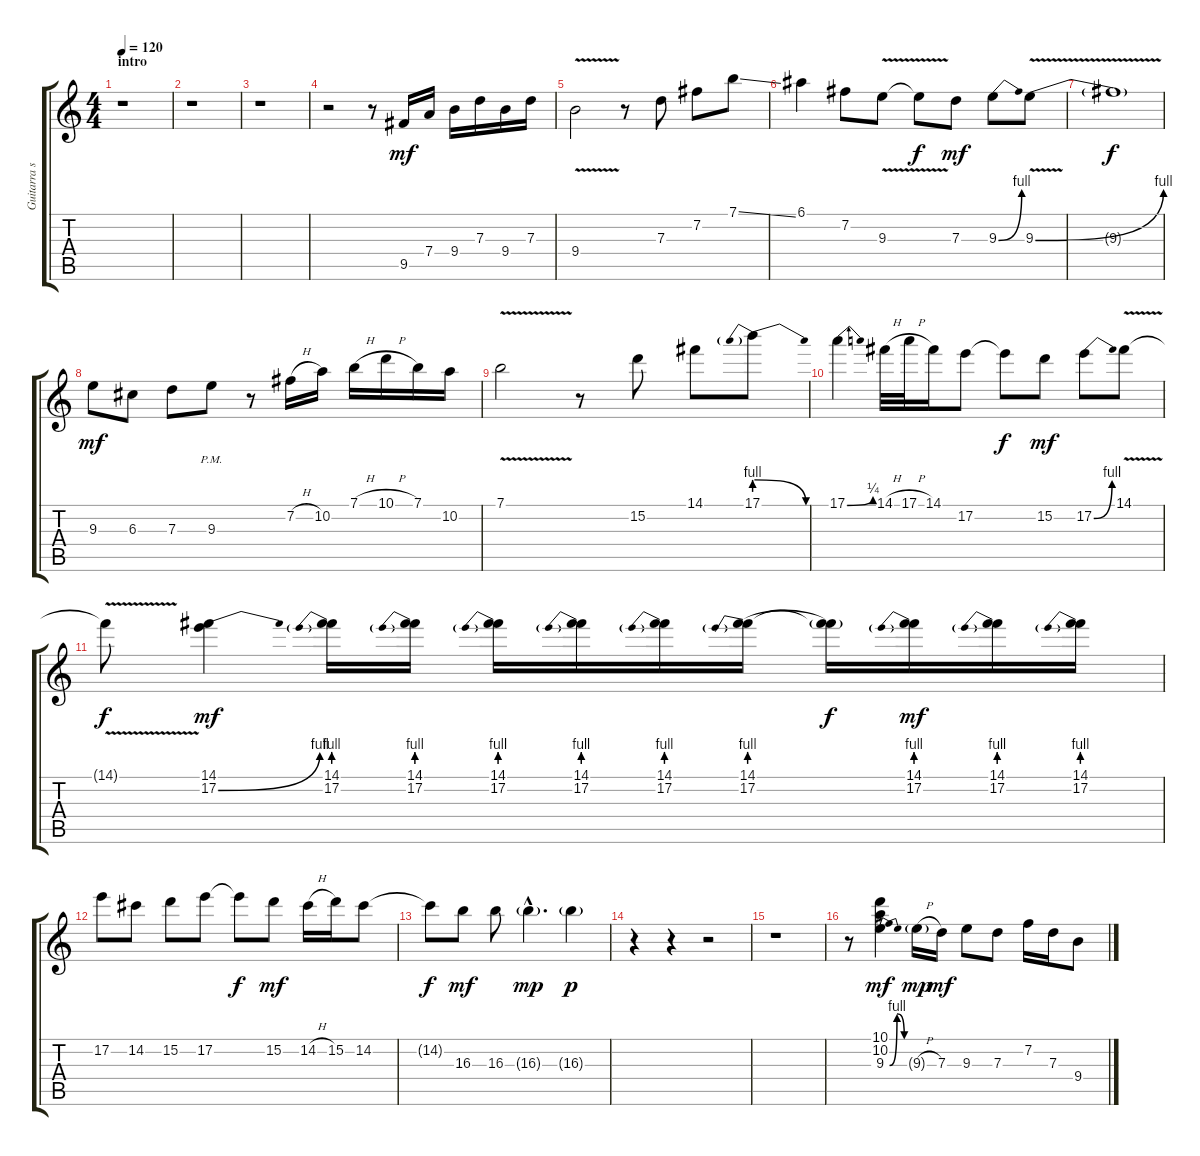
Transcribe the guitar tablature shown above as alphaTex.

\track ("Guitarra solista" "Guitarra s") {instrument distortionguitar}
\staff {score tabs}
\tuning (E4 B3 G3 D3 A2 E2) {hide}
\ts (4 4)
\section ("" "intro")
\tempo 120
\clef g2
\ks c
r.1{dy mf instrument distortionguitar} |
r.1 |
r.1 |
r.2 r.8 9.5.16 7.4.16 9.4.16 7.3.16 9.4.16 7.3.16 |
9.4{v}.2 r.8 7.3.8 7.2.8 7.1{ss}.8 |
6.1.4 7.2.8 9.3{v}.8 9.3{t}.8{dy f} 7.3.8{dy mf} 9.3{be (bend 0 0 60 4)}.8 9.3{be (bend 0 0 60 4) v}.8 |
9.3{t}.1{dy f} |
9.3.8{dy mf} 6.3.8 7.3.8 9.3{pm}.8 r.8 7.2{h}.16 10.2.16 7.1{h}.16 10.1{h}.16 7.1.16 10.2.16 |
7.1{v}.2 r.8 15.2.8 14.1.8 17.1{be (prebendrelease 0 4 60 0)}.8 |
17.1{be (bend 0 0 60 1)}.4 14.1{h}.32 17.1{h}.32 14.1.16 17.2.8 17.2{t}.8{dy f} 15.2.8{dy mf} 17.2{be (bend 0 0 60 4)}.8 14.1{v}.8 |
14.1{t}.8{dy f} (14.1 17.2{be (bend 0 0 60 4)}).4{dy mf} (14.1 17.2{be (prebend 0 4 60 4)}).16 (14.1 17.2{be (prebend 0 4 60 4)}).16 (14.1 17.2{be (prebend 0 4 60 4)}).16 (14.1 17.2{be (prebend 0 4 60 4)}).16 (14.1 17.2{be (prebend 0 4 60 4)}).16 (14.1 17.2{be (prebend 0 4 60 4)}).16 (14.1{t} 17.2{t}).16{dy f} (14.1 17.2{be (prebend 0 4 60 4)}).16{dy mf} (14.1 17.2{be (prebend 0 4 60 4)}).16 (14.1 17.2{be (prebend 0 4 60 4)}).16 |
17.2.8 14.2.8 15.2.8 17.2.8 17.2{t}.8{dy f} 15.2.8{dy mf} 14.2{h}.16 15.2.16 14.2.8 |
14.2{t}.8{dy f} 16.3.8{dy mf} 16.3.8 16.3{g hac}.4{d dy mp} 16.3{g}.4{dy p} |
r.4 r.4 r.2 |
r.1 |
r.8 (10.1 10.2 9.3{be (bendrelease 0 0 5 4 30 4 60 0)}).4{dy mf} 9.3{h g}.16{dy mp} 7.3.16{dy mf} 9.3.8 7.3.8 7.2.16 7.3.16 9.4.8
